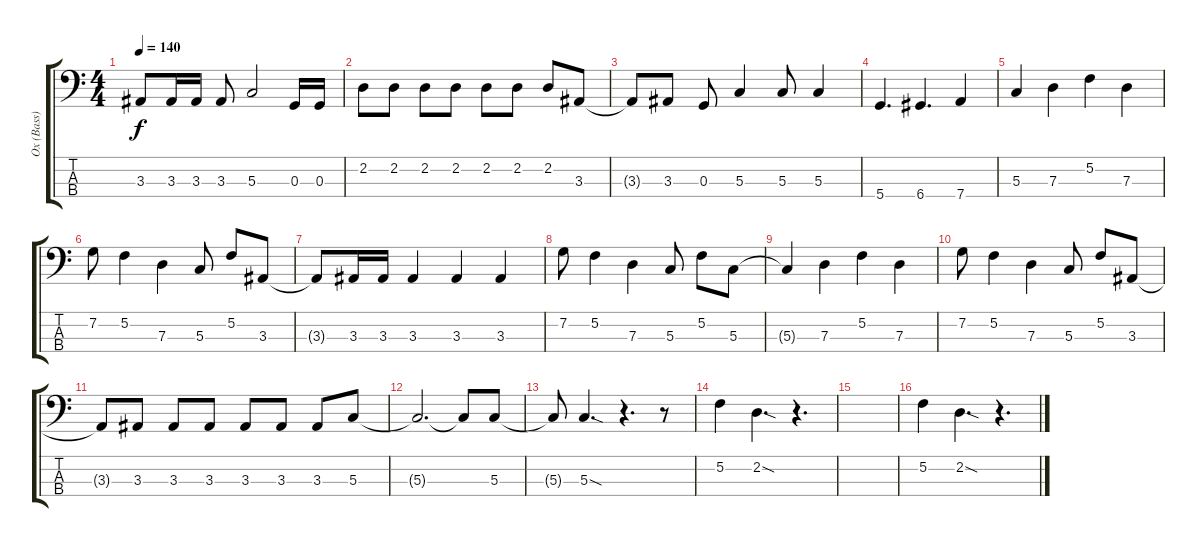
\track ("Ox (Bass)" "Ox (Bass)") {instrument electricbasspick}
\staff {score tabs}
\tuning (F2 C2 G1 D1) {hide}
\ts (4 4)
\tempo 140
\clef f4
\ks c
3.3.8{dy f} 3.3.16 3.3.16 3.3.8 5.3.2 0.3.16 0.3.16 |
2.2.8 2.2.8 2.2.8 2.2.8 2.2.8 2.2.8 2.2.8 3.3.8 |
3.3{t}.8 3.3.8 0.3.8 5.3.4 5.3.8 5.3.4 |
5.4.4{d} 6.4.4{d} 7.4.4 |
5.3.4 7.3.4 5.2.4 7.3.4 |
7.2.8 5.2.4 7.3.4 5.3.8 5.2.8 3.3.8 |
3.3{t}.8 3.3.16 3.3.16 3.3.4 3.3.4 3.3.4 |
7.2.8 5.2.4 7.3.4 5.3.8 5.2.8 5.3.8 |
5.3{t}.4 7.3.4 5.2.4 7.3.4 |
7.2.8 5.2.4 7.3.4 5.3.8 5.2.8 3.3.8 |
3.3{t}.8 3.3.8 3.3.8 3.3.8 3.3.8 3.3.8 3.3.8 5.3.8 |
5.3{t}.2{d} 5.3{t}.8 5.3.8 |
5.3{t}.8 5.3{sod}.4{d} r.4{d} r.8 |
5.2.4 2.2{sod}.4{d} r.4{d} |
|
5.2.4 2.2{sod}.4{d} r.4{d}
